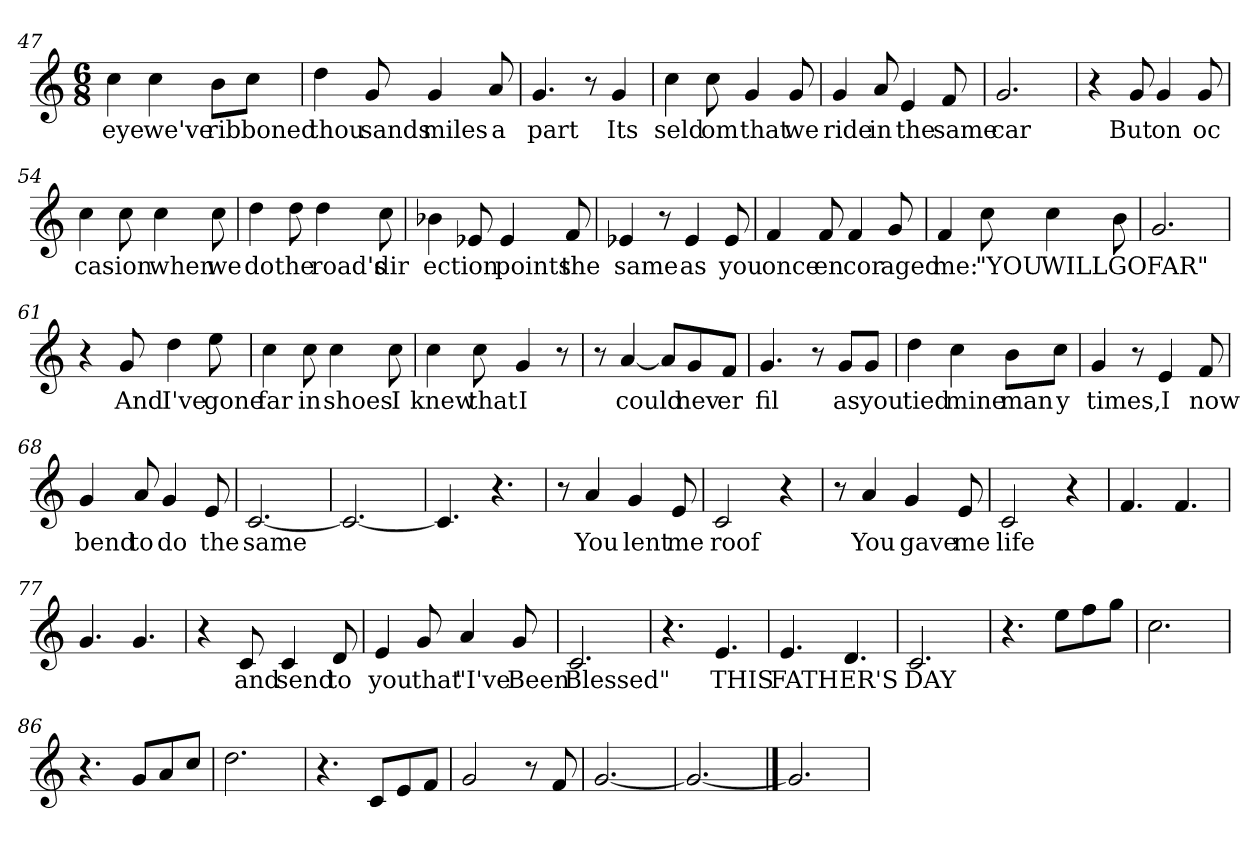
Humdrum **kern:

**kern	**text
*part1	*part1
*staff1	*staff1
*clefG2	*
*k[]	*
*C:	*
*M6/8	*
=47	=47
4cc\	eye
4cc\	we've
8b\L	rib
8cc\J	boned
=48	=48
4dd\	thou
8g/	sands
4g/	miles
8a/	a
=49	=49
4.g/	part
8r	.
4g/	Its
!!LO:PB:g=z
=50	=50
4cc\	seld
8cc\	om
4g/	that
8g/	we
=51	=51
4g/	ride
8a/	in
4e/	the
8f/	same
=52	=52
2.g/	car
=53	=53
4r	.
8g/	But
4g/	on
8g/	oc
=54	=54
4cc\	ca
8cc\	sion
4cc\	when
8cc\	we
=55	=55
4dd\	do
8dd\	the
4dd\	road's
8cc\	dir
!!LO:LB:g=z
=56	=56
4b-X\	ec
8e-X/	tion
4e-/	points
8f/	the
=57	=57
4e-X/	same
8r	.
4e-/	as
8e-/	you
=58	=58
4f/	once
8f/	en
4f/	cor
8g/	aged
=59	=59
4f/	me:
8cc\	"YOU
4cc\	WILL
8b\	GO
=60	=60
2.g/	FAR"
=61	=61
4r	.
8g/	And
4dd\	I've
8ee\	gone
!!LO:LB:g=z
=62	=62
4cc\	far
8cc\	in
4cc\	shoes
8cc\	I
=63	=63
4cc\	knew
8cc\	that
4g/	I
8r	.
=64	=64
8r	.
[4a/	could
8a/L]	.
8g/	nev
8f/J	er
=65	=65
4.g/	fil
8r	.
8g/L	as
8g/J	you
=66	=66
4dd\	tied
4cc\	mine
8b\L	man
8cc\J	y
=67	=67
4g/	times,
8r	.
4e/	I
8f/	now
!!LO:LB:g=z
=68	=68
4g/	bend
8a/	to
4g/	do
8e/	the
=69	=69
[2.c/	same
=70	=70
2.c/_	.
=71	=71
4.c/]	.
4.r	.
=72	=72
8r	.
4a/	You
4g/	lent
8e/	me
=73	=73
2c/	roof
4r	.
=74	=74
8r	.
4a/	You
4g/	gave
8e/	me
=75	=75
2c/	life
4r	.
!!LO:LB:g=z
=76	=76
4.f/	.
4.f/	.
=77	=77
4.g/	.
4.g/	.
=78	=78
4r	.
8c/	and
4c/	send
8d/	to
=79	=79
4e/	you
8g/	that
4a/	"I've
8g/	Been
=80	=80
2.c/	Blessed"
=81	=81
4.r	.
4.e/	THIS
=82	=82
4.e/	FATH
4.d/	ER'S
=83	=83
2.c/	DAY
!!LO:LB:g=z
=84	=84
4.r	.
8ee\L	.
8ff\	.
8gg\J	.
=85	=85
2.cc\	.
=86	=86
4.r	.
8g/L	.
8a/	.
8cc/J	.
=87	=87
2.dd\	.
=88	=88
4.r	.
8c/L	.
8e/	.
8f/J	.
=89	=89
2g/	.
8r	.
8f/	.
=90	=90
[2.g/	.
=91	=91
2.g/_	.
==92	==92
2.g/]	.
=	=
*-	*-
